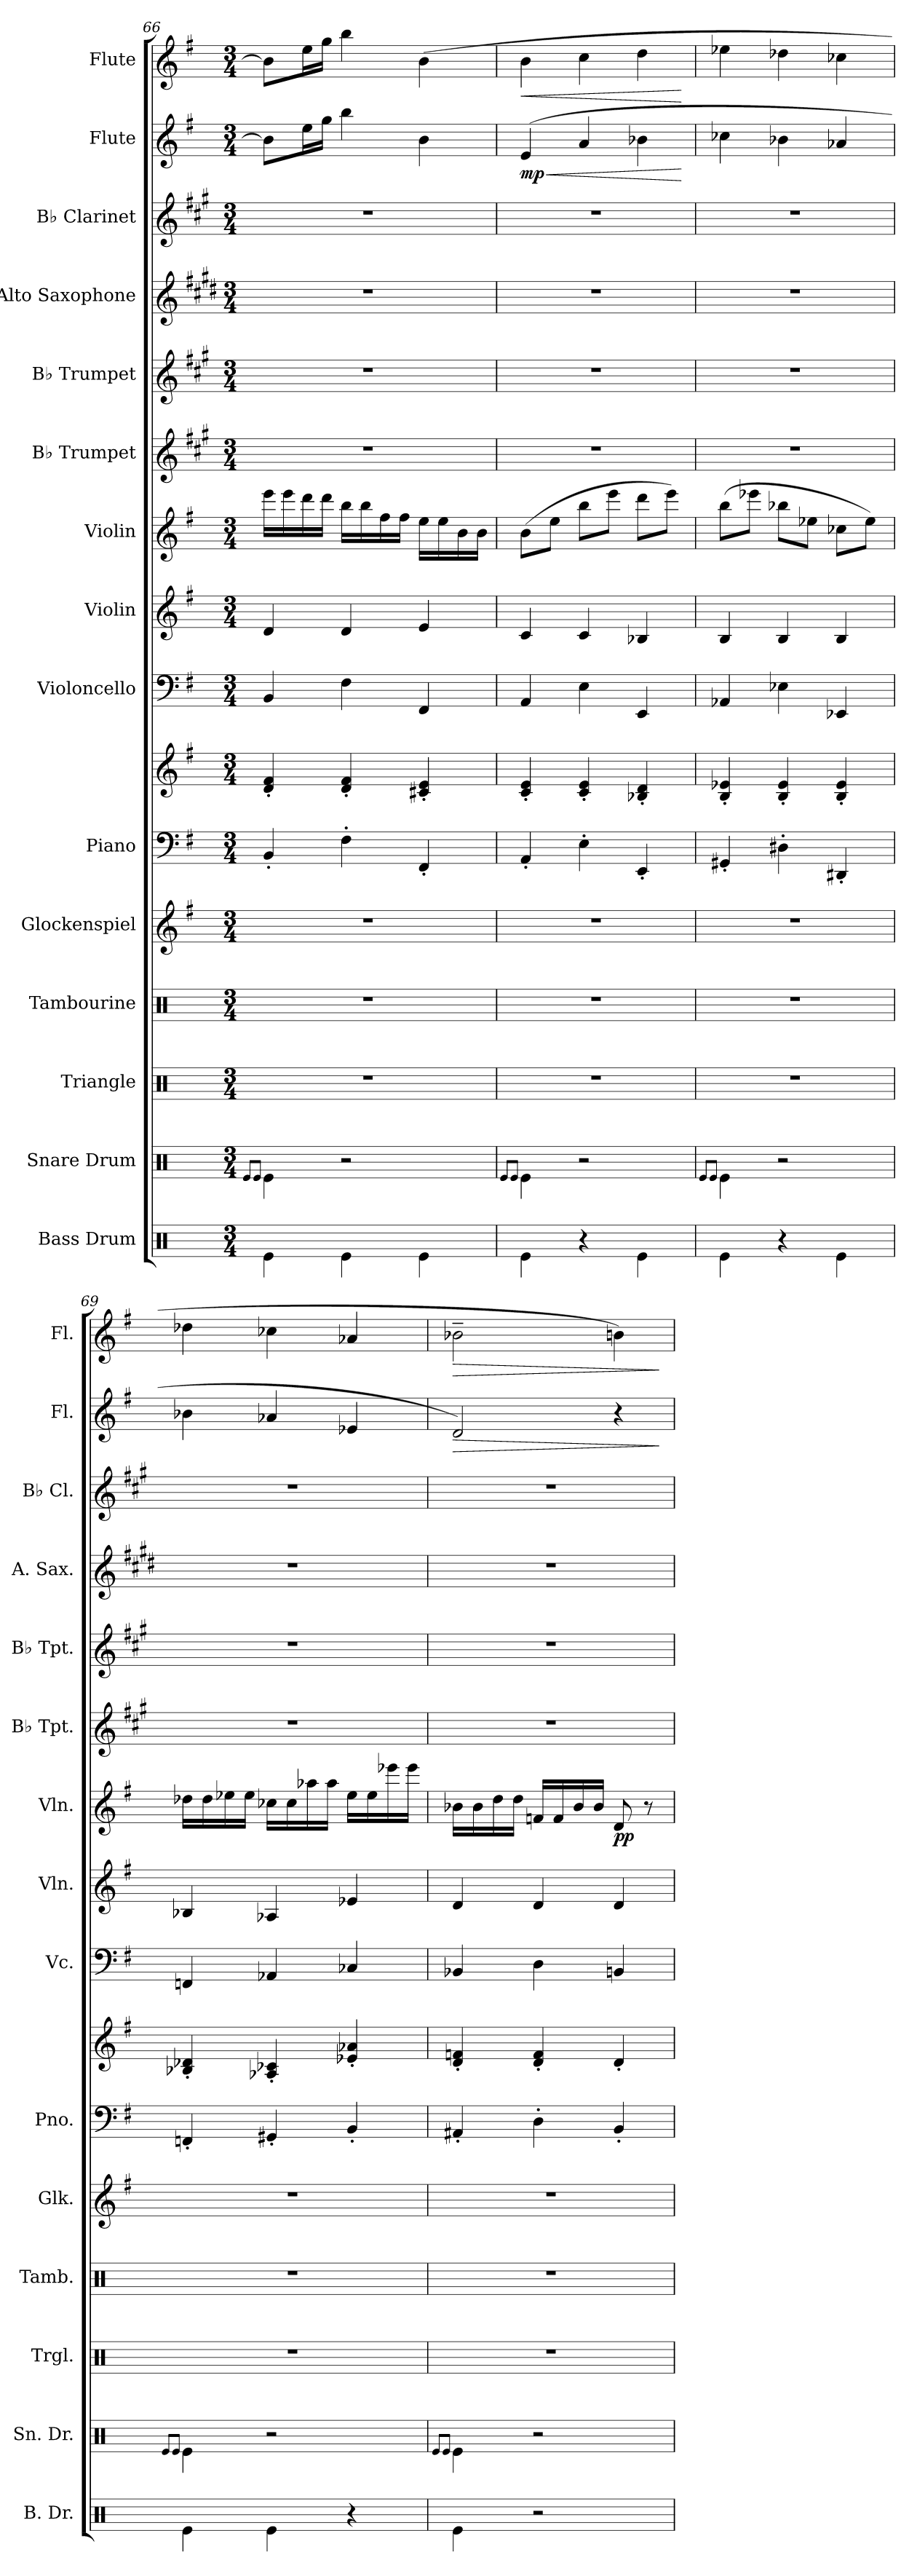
**kern	**kern	**kern	**kern	**kern	**kern	**kern	**kern	**kern	**kern	**dynam	**kern	**kern	**kern	**kern	**kern	**dynam	**kern	**dynam
*part15	*part14	*part13	*part12	*part11	*part10	*part10	*part9	*part8	*part7	*part7	*part6	*part5	*part4	*part3	*part2	*part2	*part1	*part1
*staff16	*staff15	*staff14	*staff13	*staff12	*staff11	*staff10	*staff9	*staff8	*staff7	*staff7	*staff6	*staff5	*staff4	*staff3	*staff2	*staff2	*staff1	*staff1
*I"Bass Drum	*I"Snare Drum	*I"Triangle	*I"Tambourine	*I"Glockenspiel	*I"Piano	*	*I"Violoncello	*I"Violin	*I"Violin	*	*I"B♭ Trumpet	*I"B♭ Trumpet	*I"Alto Saxophone	*I"B♭ Clarinet	*I"Flute	*	*I"Flute	*
*I'B. Dr.	*I'Sn. Dr.	*I'Trgl.	*I'Tamb.	*I'Glk.	*I'Pno.	*	*I'Vc.	*I'Vln.	*I'Vln.	*	*I'B♭ Tpt.	*I'B♭ Tpt.	*I'A. Sax.	*I'B♭ Cl.	*I'Fl.	*	*I'Fl.	*
*clefX	*clefX	*clefX	*clefX	*clefG2	*clefF4	*clefG2	*clefF4	*clefG2	*clefG2	*	*clefG2	*clefG2	*clefG2	*clefG2	*clefG2	*	*clefG2	*
*	*	*	*	*ITrd-14c-24	*	*	*	*	*	*	*ITrd1c2	*ITrd1c2	*ITrd5c9	*ITrd1c2	*	*	*	*
*k[]	*k[]	*k[]	*k[]	*k[f#]	*k[f#]	*k[f#]	*k[f#]	*k[f#]	*k[f#]	*	*k[f#]	*k[f#]	*k[f#]	*k[f#]	*k[f#]	*	*k[f#]	*
*M3/4	*M3/4	*M3/4	*M3/4	*M3/4	*M3/4	*M3/4	*M3/4	*M3/4	*M3/4	*	*M3/4	*M3/4	*M3/4	*M3/4	*M3/4	*	*M3/4	*
=66	=66	=66	=66	=66	=66	=66	=66	=66	=66	=66	=66	=66	=66	=66	=66	=66	=66	=66
.	8qRe/L	.	.	.	.	.	.	.	.	.	.	.	.	.	.	.	.	.
.	8qRe/J	.	.	.	.	.	.	.	.	.	.	.	.	.	.	.	.	.
4Re\	4Re\	2.r	2.r	2.r	4BB'/	4d/' 4f#/'	4BB/	4d/	16eee\LL	.	2.r	2.r	2.r	2.r	8b\L]	.	8b\L]	.
.	.	.	.	.	.	.	.	.	16eee\	.	.	.	.	.	.	.	.	.
.	.	.	.	.	.	.	.	.	16ddd\	.	.	.	.	.	16ee\L	.	16ee\L	.
.	.	.	.	.	.	.	.	.	16ddd\JJ	.	.	.	.	.	16gg\JJ	.	16gg\JJ	.
4Re\	2r	.	.	.	4F#'\	4d/' 4f#/'	4F#\	4d/	16bb\LL	.	.	.	.	.	4bb\	.	4bb\	.
.	.	.	.	.	.	.	.	.	16bb\	.	.	.	.	.	.	.	.	.
.	.	.	.	.	.	.	.	.	16ff#\	.	.	.	.	.	.	.	.	.
.	.	.	.	.	.	.	.	.	16ff#\JJ	.	.	.	.	.	.	.	.	.
4Re\	.	.	.	.	4FF#'/	4c#X/' 4e/'	4FF#/	4e/	16ee\LL	.	.	.	.	.	4b\	.	(4b\	.
.	.	.	.	.	.	.	.	.	16ee\	.	.	.	.	.	.	.	.	.
.	.	.	.	.	.	.	.	.	16b\	.	.	.	.	.	.	.	.	.
.	.	.	.	.	.	.	.	.	16b\JJ	.	.	.	.	.	.	.	.	.
=67	=67	=67	=67	=67	=67	=67	=67	=67	=67	=67	=67	=67	=67	=67	=67	=67	=67	=67
.	8qRe/L	.	.	.	.	.	.	.	.	.	.	.	.	.	.	.	.	.
.	8qRe/J	.	.	.	.	.	.	.	.	.	.	.	.	.	.	.	.	.
!	!	!	!	!	!	!	!	!	!	!	!	!	!	!	!	!LO:HP:b	!	!LO:HP:b
!	!	!	!	!	!	!	!	!	!	!	!	!	!	!	!	!LO:DY:n=1:b	!	!
4Re\	4Re\	2.r	2.r	2.r	4AA'/	4c/' 4e/'	4AA/	4c/	(8b\L	.	2.r	2.r	2.r	2.r	(4e/	< mp	4b\	<
.	.	.	.	.	.	.	.	.	8ee\J	.	.	.	.	.	.	.	.	.
4r	2r	.	.	.	4E'\	4c/' 4e/'	4E\	4c/	8bb\L	.	.	.	.	.	4a/	.	4cc\	.
.	.	.	.	.	.	.	.	.	8eee\J	.	.	.	.	.	.	.	.	.
4Re\	.	.	.	.	4EE'/	4B-X/' 4d/'	4EE/	4B-X/	8ddd\L	.	.	.	.	.	4b-X\	.	4dd\	.
.	.	.	.	.	.	.	.	.	8eee\J)	.	.	.	.	.	.	.	.	.
.	.	.	.	.	.	.	.	.	.	.	.	.	.	.	.	[	.	[
=68	=68	=68	=68	=68	=68	=68	=68	=68	=68	=68	=68	=68	=68	=68	=68	=68	=68	=68
.	8qRe/L	.	.	.	.	.	.	.	.	.	.	.	.	.	.	.	.	.
.	8qRe/J	.	.	.	.	.	.	.	.	.	.	.	.	.	.	.	.	.
4Re\	4Re\	2.r	2.r	2.r	4GG#X'/	4B/' 4e-X/'	4AA-X/	4B/	(8bb\L	.	2.r	2.r	2.r	2.r	4cc-X\	.	4ee-X\	.
.	.	.	.	.	.	.	.	.	8eee-X\J	.	.	.	.	.	.	.	.	.
4r	2r	.	.	.	4D#X'\	4B/' 4e-/'	4E-X\	4B/	8bb-X\L	.	.	.	.	.	4b-X\	.	4dd-X\	.
.	.	.	.	.	.	.	.	.	8ee-X\J	.	.	.	.	.	.	.	.	.
4Re\	.	.	.	.	4DD#X'/	4B/' 4e-/'	4EE-X/	4B/	8cc-X\L	.	.	.	.	.	4a-X/	.	4cc-X\	.
.	.	.	.	.	.	.	.	.	8ee-\J)	.	.	.	.	.	.	.	.	.
!!LO:PB:g=z
=69	=69	=69	=69	=69	=69	=69	=69	=69	=69	=69	=69	=69	=69	=69	=69	=69	=69	=69
.	8qRe/L	.	.	.	.	.	.	.	.	.	.	.	.	.	.	.	.	.
.	8qRe/J	.	.	.	.	.	.	.	.	.	.	.	.	.	.	.	.	.
4Re\	4Re\	2.r	2.r	2.r	4FFn'/	4B-X/' 4d-X/'	4FFn/	4B-X/	16dd-X\LL	.	2.r	2.r	2.r	2.r	4b-X\	.	4dd-X\	.
.	.	.	.	.	.	.	.	.	16dd-\	.	.	.	.	.	.	.	.	.
.	.	.	.	.	.	.	.	.	16ee-X\	.	.	.	.	.	.	.	.	.
.	.	.	.	.	.	.	.	.	16ee-\JJ	.	.	.	.	.	.	.	.	.
4Re\	2r	.	.	.	4GG#X'/	4A-X/' 4c-X/'	4AA-X/	4A-X/	16cc-X\LL	.	.	.	.	.	4a-X/	.	4cc-X\	.
.	.	.	.	.	.	.	.	.	16cc-\	.	.	.	.	.	.	.	.	.
.	.	.	.	.	.	.	.	.	16aa-X\	.	.	.	.	.	.	.	.	.
.	.	.	.	.	.	.	.	.	16aa-\JJ	.	.	.	.	.	.	.	.	.
4r	.	.	.	.	4BB'/	4e-X/' 4a-X/'	4C-X/	4e-X/	16ee-\LL	.	.	.	.	.	4e-X/	.	4a-X/	.
.	.	.	.	.	.	.	.	.	16ee-\	.	.	.	.	.	.	.	.	.
.	.	.	.	.	.	.	.	.	16eee-X\	.	.	.	.	.	.	.	.	.
.	.	.	.	.	.	.	.	.	16eee-\JJ	.	.	.	.	.	.	.	.	.
=70	=70	=70	=70	=70	=70	=70	=70	=70	=70	=70	=70	=70	=70	=70	=70	=70	=70	=70
.	8qRe/L	.	.	.	.	.	.	.	.	.	.	.	.	.	.	.	.	.
.	8qRe/J	.	.	.	.	.	.	.	.	.	.	.	.	.	.	.	.	.
!	!	!	!	!	!	!	!	!	!	!	!	!	!	!	!	!LO:HP:b	!	!LO:HP:b
4Re\	4Re\	2.r	2.r	2.r	4AA#X'/	4d/' 4fn/'	4BB-X/	4d/	16b-X\LL	.	2.r	2.r	2.r	2.r	2d/)	>	2b-X~\	>
.	.	.	.	.	.	.	.	.	16b-\	.	.	.	.	.	.	.	.	.
.	.	.	.	.	.	.	.	.	16dd\	.	.	.	.	.	.	.	.	.
.	.	.	.	.	.	.	.	.	16dd\JJ	.	.	.	.	.	.	.	.	.
2r	2r	.	.	.	4D'\	4d/' 4f/'	4D\	4d/	16fn/LL	.	.	.	.	.	.	.	.	.
.	.	.	.	.	.	.	.	.	16f/	.	.	.	.	.	.	.	.	.
.	.	.	.	.	.	.	.	.	16b-/	.	.	.	.	.	.	.	.	.
.	.	.	.	.	.	.	.	.	16b-/JJ	.	.	.	.	.	.	.	.	.
!	!	!	!	!	!	!	!	!	!	!LO:DY:b	!	!	!	!	!	!	!	!
.	.	.	.	.	4BB'/	4d'/	4BBn/	4d/	8d/	pp	.	.	.	.	4r	.	4bn\)	.
.	.	.	.	.	.	.	.	.	8r	.	.	.	.	.	.	.	.	.
.	.	.	.	.	.	.	.	.	.	.	.	.	.	.	.	]	.	]
=	=	=	=	=	=	=	=	=	=	=	=	=	=	=	=	=	=	=
*-	*-	*-	*-	*-	*-	*-	*-	*-	*-	*-	*-	*-	*-	*-	*-	*-	*-	*-
